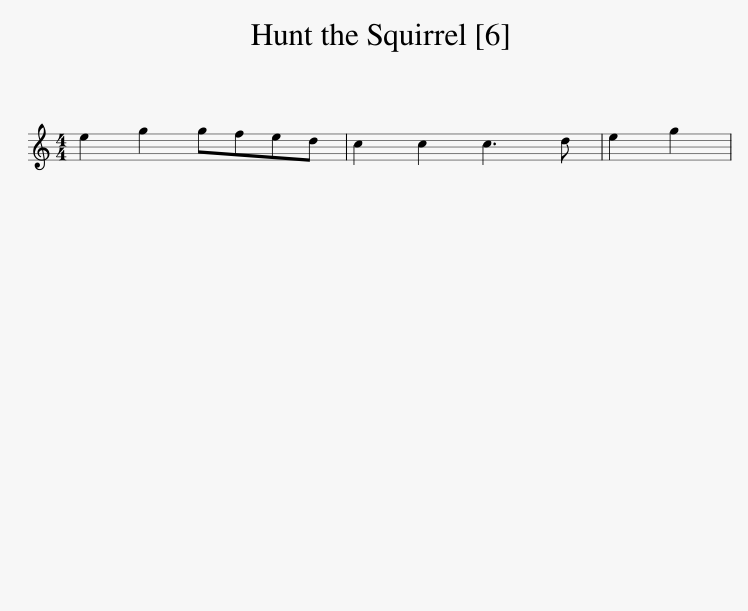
X:1
L:1/8
M:4/4
I:linebreak $
K:C
V:1 treble
V:1
 e2 g2 gfed | c2 c2 c3 d | e2 g2 | %3
